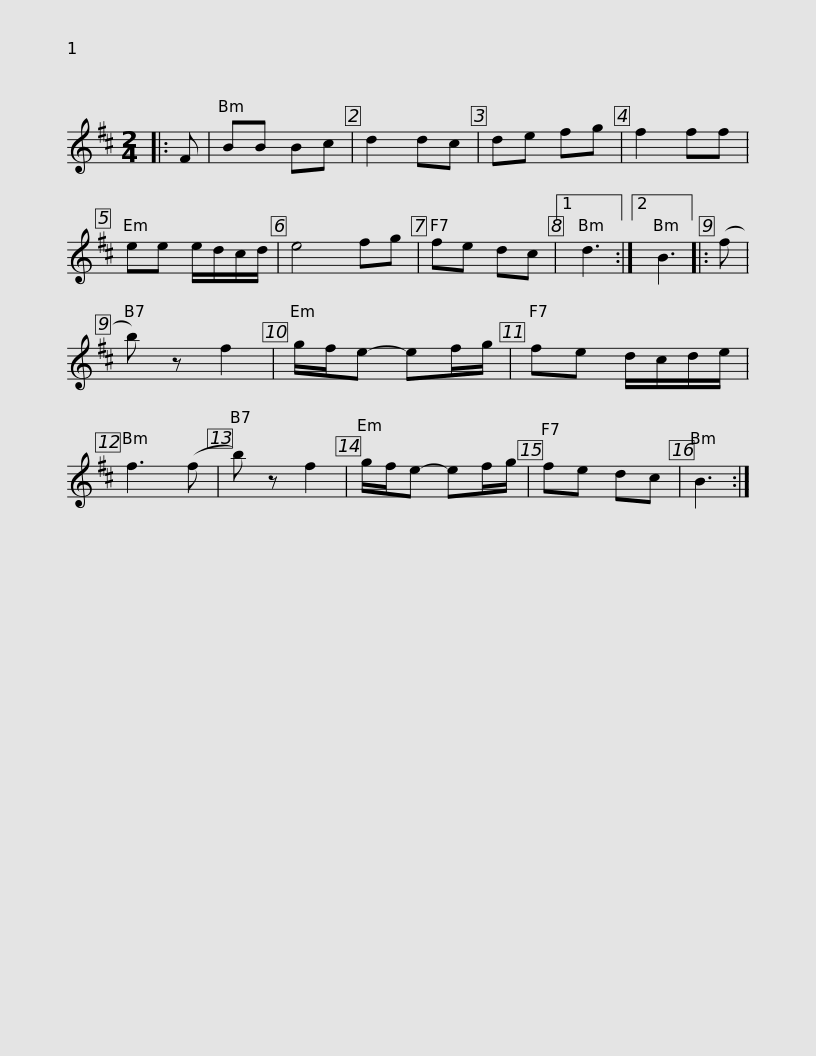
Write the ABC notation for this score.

X:1
L:1/8
M:2/4
I:linebreak $
K:Bmin
V:1 treble
V:1
|: F | BB Bc | d2 dc | de fg | f2 ff | %5
 ee e/d/c/d/ | e4 fg | fe dc |1 d3 :|2 B3 |: %10
 (f | b) z f2 |$ g/f/e- ef/g/ | fe d/c/d/e/ | f3 (f | %15
 b) z f2 | g/f/e- ef/g/ | fe dc | B3 :| %19
